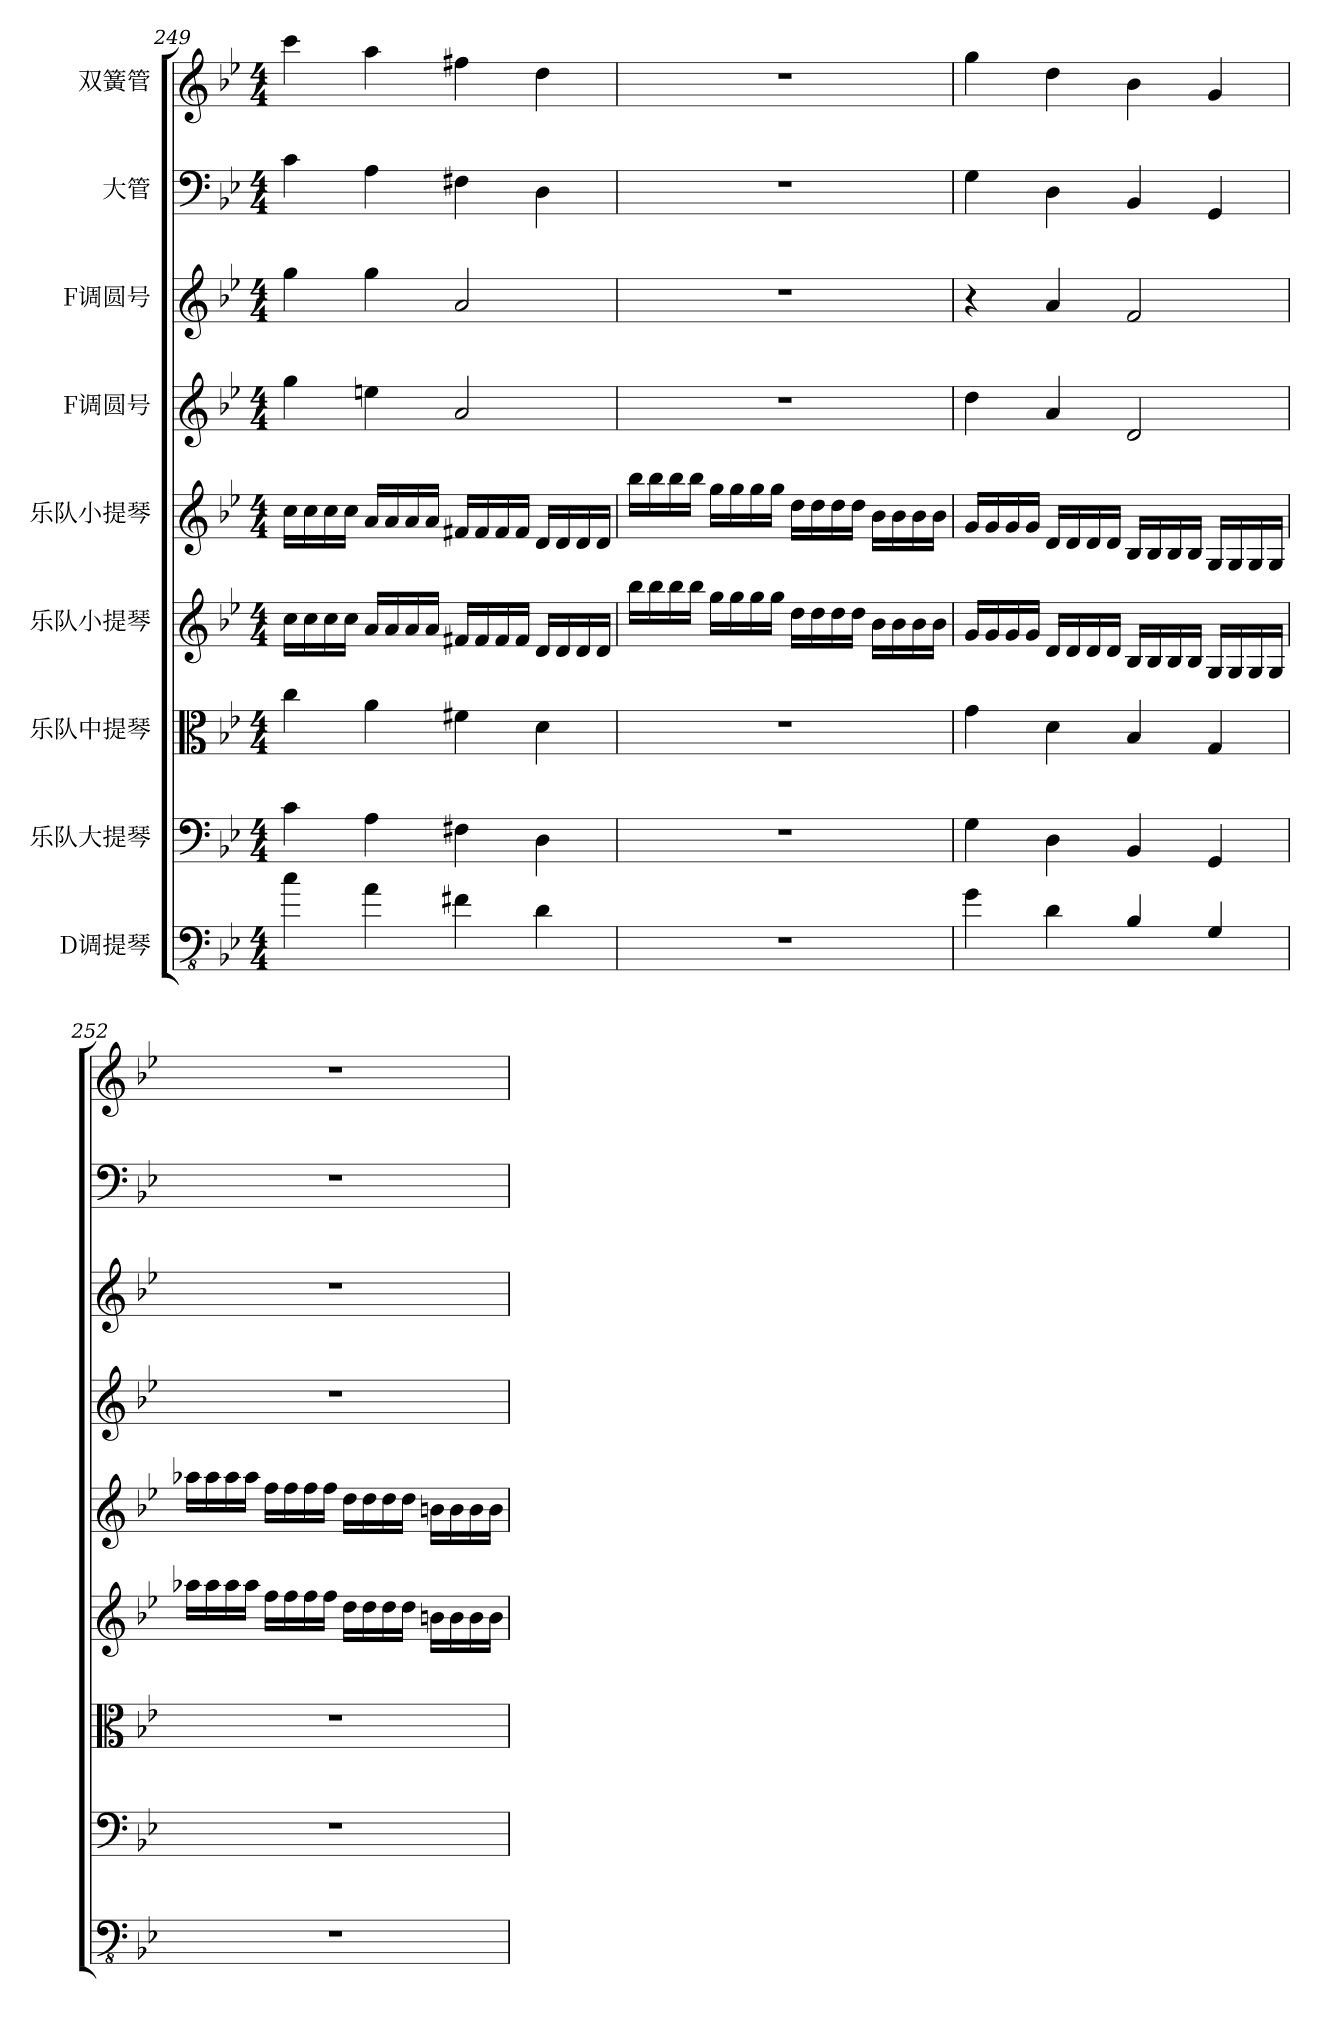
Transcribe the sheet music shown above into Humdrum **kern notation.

**kern	**kern	**kern	**kern	**kern	**kern	**kern	**kern	**kern
*part9	*part8	*part7	*part6	*part5	*part4	*part3	*part2	*part1
*staff9	*staff8	*staff7	*staff6	*staff5	*staff4	*staff3	*staff2	*staff1
*I"D调提琴	*I"乐队大提琴	*I"乐队中提琴	*I"乐队小提琴	*I"乐队小提琴	*I"F调圆号	*I"F调圆号	*I"大管	*I"双簧管
!!LO:PB:g=z
*clefFv4	*clefF4	*clefC3	*clefG2	*clefG2	*clefG2	*clefG2	*clefF4	*clefG2
*ITrd7c12	*	*	*	*	*ITrd4c7	*ITrd4c7	*	*
*k[b-e-]	*k[b-e-]	*k[b-e-]	*k[b-e-]	*k[b-e-]	*k[b-e-a-]	*k[b-e-a-]	*k[b-e-]	*k[b-e-]
*M4/4	*M4/4	*M4/4	*M4/4	*M4/4	*M4/4	*M4/4	*M4/4	*M4/4
=249	=249	=249	=249	=249	=249	=249	=249	=249
4C\	4c\	4cc\	16cc\LL	16cc\LL	4cc\	4cc\	4c\	4ccc\
.	.	.	16cc\	16cc\	.	.	.	.
.	.	.	16cc\	16cc\	.	.	.	.
.	.	.	16cc\JJ	16cc\JJ	.	.	.	.
4AA\	4A\	4a\	16a/LL	16a/LL	4an\	4cc\	4A\	4aa\
.	.	.	16a/	16a/	.	.	.	.
.	.	.	16a/	16a/	.	.	.	.
.	.	.	16a/JJ	16a/JJ	.	.	.	.
4FF#X\	4F#X\	4f#X\	16f#X/LL	16f#X/LL	2d/	2d/	4F#X\	4ff#X\
.	.	.	16f#/	16f#/	.	.	.	.
.	.	.	16f#/	16f#/	.	.	.	.
.	.	.	16f#/JJ	16f#/JJ	.	.	.	.
4DD\	4D\	4d\	16d/LL	16d/LL	.	.	4D\	4dd\
.	.	.	16d/	16d/	.	.	.	.
.	.	.	16d/	16d/	.	.	.	.
.	.	.	16d/JJ	16d/JJ	.	.	.	.
=250	=250	=250	=250	=250	=250	=250	=250	=250
1r	1r	1r	16bb-\LL	16bb-\LL	1r	1r	1r	1r
.	.	.	16bb-\	16bb-\	.	.	.	.
.	.	.	16bb-\	16bb-\	.	.	.	.
.	.	.	16bb-\JJ	16bb-\JJ	.	.	.	.
.	.	.	16gg\LL	16gg\LL	.	.	.	.
.	.	.	16gg\	16gg\	.	.	.	.
.	.	.	16gg\	16gg\	.	.	.	.
.	.	.	16gg\JJ	16gg\JJ	.	.	.	.
.	.	.	16dd\LL	16dd\LL	.	.	.	.
.	.	.	16dd\	16dd\	.	.	.	.
.	.	.	16dd\	16dd\	.	.	.	.
.	.	.	16dd\JJ	16dd\JJ	.	.	.	.
.	.	.	16b-\LL	16b-\LL	.	.	.	.
.	.	.	16b-\	16b-\	.	.	.	.
.	.	.	16b-\	16b-\	.	.	.	.
.	.	.	16b-\JJ	16b-\JJ	.	.	.	.
!!LO:PB:g=z
=251	=251	=251	=251	=251	=251	=251	=251	=251
4GG\	4G\	4g\	16g/LL	16g/LL	4g\	4r	4G\	4gg\
.	.	.	16g/	16g/	.	.	.	.
.	.	.	16g/	16g/	.	.	.	.
.	.	.	16g/JJ	16g/JJ	.	.	.	.
4DD\	4D\	4d\	16d/LL	16d/LL	4d/	4d/	4D\	4dd\
.	.	.	16d/	16d/	.	.	.	.
.	.	.	16d/	16d/	.	.	.	.
.	.	.	16d/JJ	16d/JJ	.	.	.	.
4BBB-/	4BB-/	4B-/	16B-/LL	16B-/LL	2G/	2B-/	4BB-/	4b-\
.	.	.	16B-/	16B-/	.	.	.	.
.	.	.	16B-/	16B-/	.	.	.	.
.	.	.	16B-/JJ	16B-/JJ	.	.	.	.
4GGG/	4GG/	4G/	16G/LL	16G/LL	.	.	4GG/	4g/
.	.	.	16G/	16G/	.	.	.	.
.	.	.	16G/	16G/	.	.	.	.
.	.	.	16G/JJ	16G/JJ	.	.	.	.
=252	=252	=252	=252	=252	=252	=252	=252	=252
1r	1r	1r	16aa-X\LL	16aa-X\LL	1r	1r	1r	1r
.	.	.	16aa-\	16aa-\	.	.	.	.
.	.	.	16aa-\	16aa-\	.	.	.	.
.	.	.	16aa-\JJ	16aa-\JJ	.	.	.	.
.	.	.	16ff\LL	16ff\LL	.	.	.	.
.	.	.	16ff\	16ff\	.	.	.	.
.	.	.	16ff\	16ff\	.	.	.	.
.	.	.	16ff\JJ	16ff\JJ	.	.	.	.
.	.	.	16dd\LL	16dd\LL	.	.	.	.
.	.	.	16dd\	16dd\	.	.	.	.
.	.	.	16dd\	16dd\	.	.	.	.
.	.	.	16dd\JJ	16dd\JJ	.	.	.	.
.	.	.	16bn\LL	16bn\LL	.	.	.	.
.	.	.	16b\	16b\	.	.	.	.
.	.	.	16b\	16b\	.	.	.	.
.	.	.	16b\JJ	16b\JJ	.	.	.	.
=	=	=	=	=	=	=	=	=
*-	*-	*-	*-	*-	*-	*-	*-	*-
